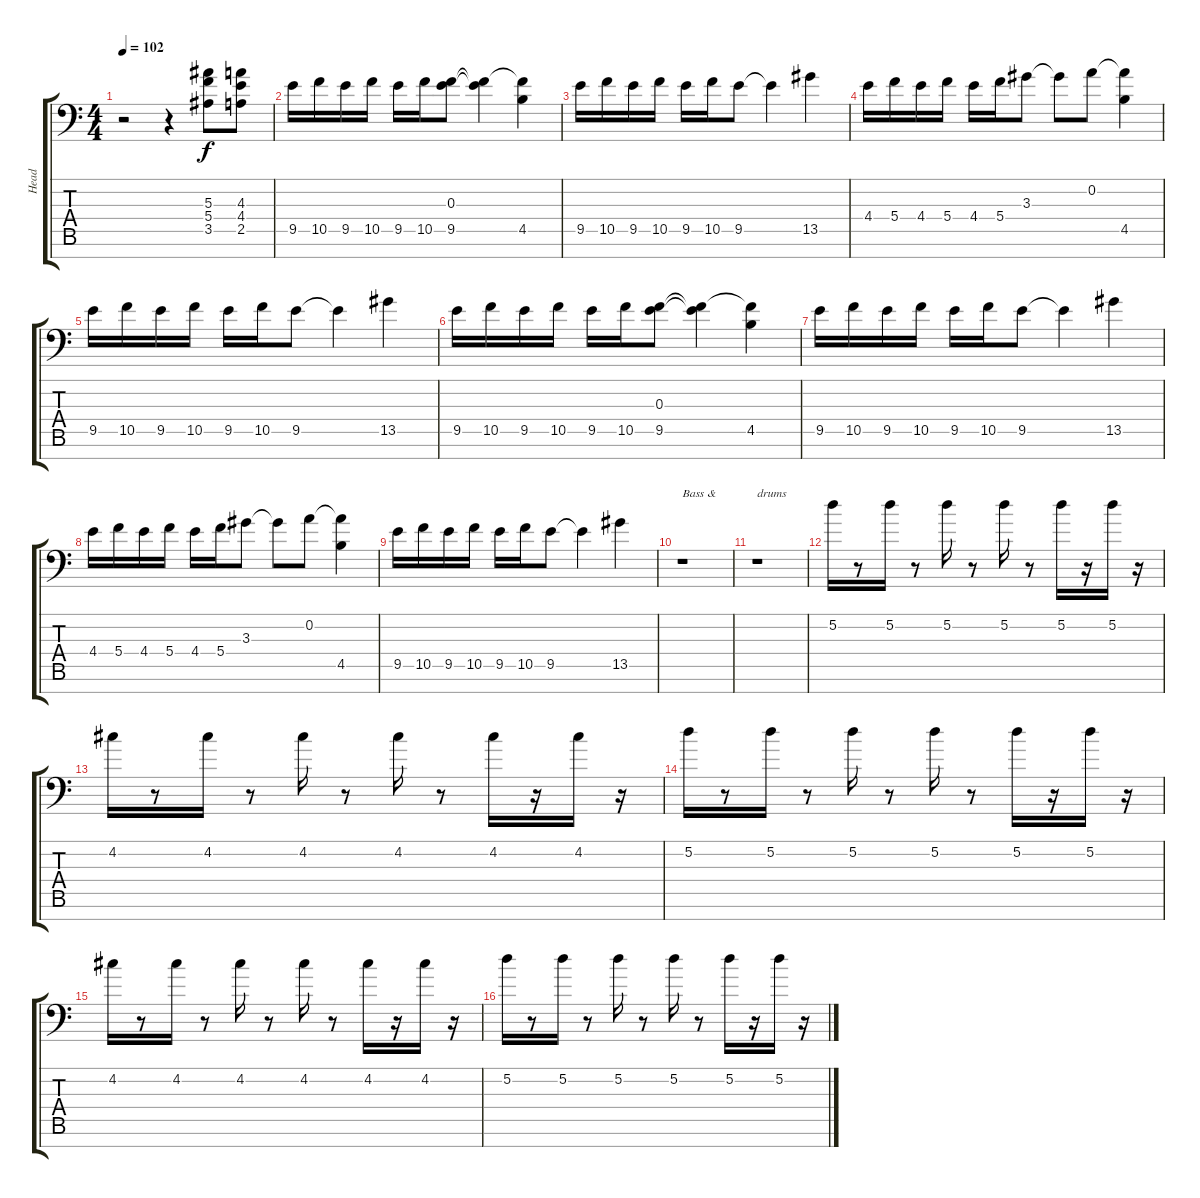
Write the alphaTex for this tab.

\track ("Head" "Head") {instrument distortionguitar}
\staff {score tabs}
\tuning (D4 A3 F3 C3 G2 D2 A1) {hide}
\ts (4 4)
\tempo 102
\clef f4
\ks c
r.2{dy f} r.4 (5.3 5.4 3.5).8{volume 12} (4.3 4.4 2.5).8 |
9.5.16{volume 16} 10.5.16 9.5.16 10.5.16 9.5.16 10.5.16 (0.3 9.5).8 (0.3{t} 9.5{t}).4 (0.3{t} 4.5).4 |
9.5.16 10.5.16 9.5.16 10.5.16 9.5.16 10.5.16 9.5.8 9.5{t}.4 13.5.4 |
4.4.16 5.4.16 4.4.16 5.4.16 4.4.16 5.4.16 3.3.8 3.3{t}.8 0.2.8 (0.2{t} 4.5).4 |
9.5.16 10.5.16 9.5.16 10.5.16 9.5.16 10.5.16 9.5.8 9.5{t}.4 13.5.4 |
9.5.16{volume 16} 10.5.16 9.5.16 10.5.16 9.5.16 10.5.16 (0.3 9.5).8 (0.3{t} 9.5{t}).4 (0.3{t} 4.5).4 |
9.5.16 10.5.16 9.5.16 10.5.16 9.5.16 10.5.16 9.5.8 9.5{t}.4 13.5.4 |
4.4.16 5.4.16 4.4.16 5.4.16 4.4.16 5.4.16 3.3.8 3.3{t}.8 0.2.8 (0.2{t} 4.5).4 |
9.5.16 10.5.16 9.5.16 10.5.16 9.5.16 10.5.16 9.5.8 9.5{t}.4 13.5.4 |
r.1{txt "Bass &"} |
r.1{txt "drums"} |
5.2.16{volume 6 instrument pad1newage} r.8 5.2.16 r.8 5.2.16 r.8 5.2.16 r.8 5.2.16 r.16 5.2.16 r.16 |
4.2.16 r.8 4.2.16 r.8 4.2.16 r.8 4.2.16 r.8 4.2.16 r.16 4.2.16 r.16 |
5.2.16 r.8 5.2.16 r.8 5.2.16 r.8 5.2.16 r.8 5.2.16 r.16 5.2.16 r.16 |
4.2.16 r.8 4.2.16 r.8 4.2.16 r.8 4.2.16 r.8 4.2.16 r.16 4.2.16 r.16 |
5.2.16{volume 6 instrument pad1newage} r.8 5.2.16 r.8 5.2.16 r.8 5.2.16 r.8 5.2.16 r.16 5.2.16 r.16
